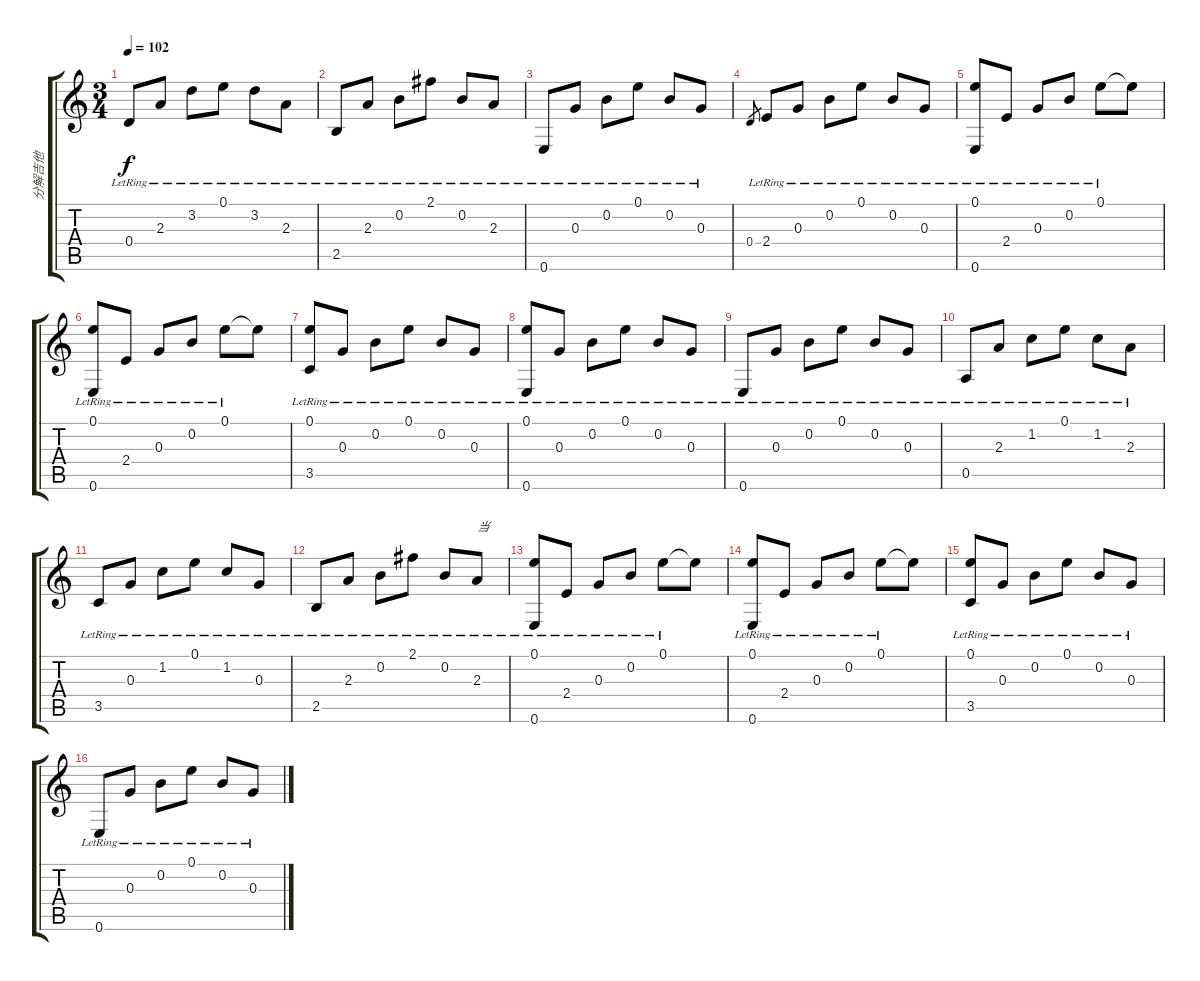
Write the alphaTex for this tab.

\track ("分解吉他" "分解吉他") {instrument acousticguitarsteel}
\staff {score tabs}
\tuning (E4 B3 G3 D3 A2 E2) {hide}
\ts (3 4)
\tempo 102
\clef g2
\ks c
0.4{lr}.8{dy f} 2.3{lr}.8 3.2{lr}.8 0.1{lr}.8 3.2{lr}.8 2.3{lr}.8 |
2.5{lr}.8 2.3{lr}.8 0.2{lr}.8 2.1{lr}.8 0.2{lr}.8 2.3{lr}.8 |
0.6{lr}.8 0.3{lr}.8 0.2{lr}.8 0.1{lr}.8 0.2{lr}.8 0.3{lr}.8 |
0.4.8{gr} 2.4{lr}.8 0.3{lr}.8 0.2{lr}.8 0.1{lr}.8 0.2{lr}.8 0.3{lr}.8 |
(0.1{lr} 0.6{lr}).8 2.4{lr}.8 0.3{lr}.8 0.2{lr}.8 0.1{lr}.8 0.1{t}.8 |
(0.1{lr} 0.6{lr}).8 2.4{lr}.8 0.3{lr}.8 0.2{lr}.8 0.1{lr}.8 0.1{t}.8 |
(0.1{lr} 3.5{lr}).8 0.3{lr}.8 0.2{lr}.8 0.1{lr}.8 0.2{lr}.8 0.3{lr}.8 |
(0.1{lr} 0.6{lr}).8 0.3{lr}.8 0.2{lr}.8 0.1{lr}.8 0.2{lr}.8 0.3{lr}.8 |
0.6{lr}.8 0.3{lr}.8 0.2{lr}.8 0.1{lr}.8 0.2{lr}.8 0.3{lr}.8 |
0.5{lr}.8 2.3{lr}.8 1.2{lr}.8 0.1{lr}.8 1.2{lr}.8 2.3{lr}.8 |
3.5{lr}.8 0.3{lr}.8 1.2{lr}.8 0.1{lr}.8 1.2{lr}.8 0.3{lr}.8 |
2.5{lr}.8 2.3{lr}.8 0.2{lr}.8 2.1{lr}.8 0.2{lr}.8 2.3{lr}.8{txt "当"} |
(0.1{lr} 0.6{lr}).8 2.4{lr}.8 0.3{lr}.8 0.2{lr}.8 0.1{lr}.8 0.1{t}.8 |
(0.1{lr} 0.6{lr}).8 2.4{lr}.8 0.3{lr}.8 0.2{lr}.8 0.1{lr}.8 0.1{t}.8 |
(0.1{lr} 3.5{lr}).8 0.3{lr}.8 0.2{lr}.8 0.1{lr}.8 0.2{lr}.8 0.3{lr}.8 |
0.6{lr}.8 0.3{lr}.8 0.2{lr}.8 0.1{lr}.8 0.2{lr}.8 0.3{lr}.8
